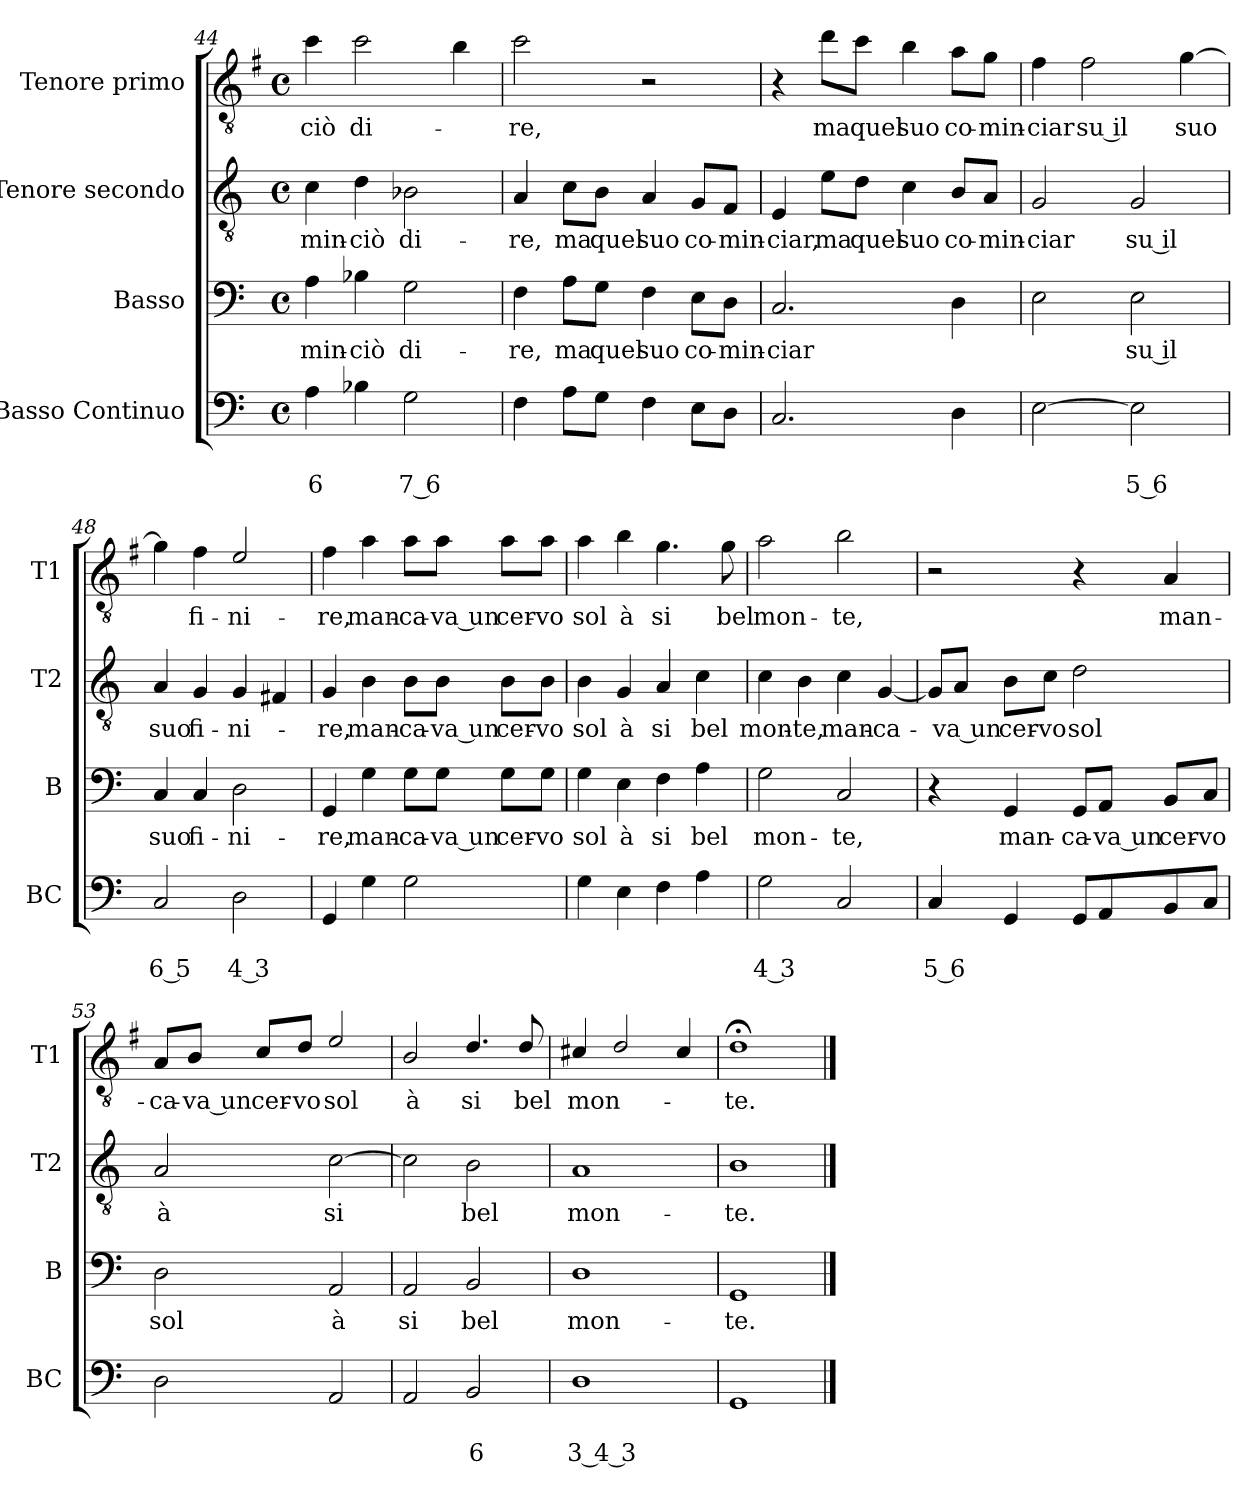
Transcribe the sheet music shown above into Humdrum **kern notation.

**kern	**text	**text	**kern	**text	**kern	**text	**kern	**text
*part4	*part4	*part4	*part3	*part3	*part2	*part2	*part1	*part1
*staff4	*staff4	*staff4	*staff3	*staff3	*staff2	*staff2	*staff1	*staff1
*I"Basso Continuo	*	*	*I"Basso	*	*I"Tenore secondo	*	*I"Tenore primo	*
*I'BC	*	*	*I'B	*	*I'T2	*	*I'T1	*
*clefF4	*	*	*clefF4	*	*clefGv2	*	*clefGv2	*
*	*	*	*	*	*	*	*ITrd4c7	*
*k[]	*	*	*k[]	*	*k[]	*	*k[]	*
*C:	*	*	*C:	*	*C:	*	*C:	*
*M4/4	*	*	*M4/4	*	*M4/4	*	*M4/4	*
*met(c)	*	*	*met(c)	*	*met(c)	*	*met(c)	*
=44	=44	=44	=44	=44	=44	=44	=44	=44
!	!	!LO:LY:b	!	!LO:LY:b	!	!LO:LY:b	!	!LO:LY:b
4A\	.	6	4A\	-min-	4c\	-min-	4f\	-ciò
!	!	!	!	!LO:LY:b	!	!LO:LY:b	!	!LO:LY:b
4B-X\	.	.	4B-X\	-ciò	4d\	-ciò	2f\	di-
!	!	!LO:LY:b	!	!LO:LY:b	!	!LO:LY:b	!	!
2G\	.	7 6	2G\	di-	2B-X\	di-	.	.
.	.	.	.	.	.	.	4e\	.
=45	=45	=45	=45	=45	=45	=45	=45	=45
!	!	!	!	!LO:LY:b	!	!LO:LY:b	!	!LO:LY:b
4F\	.	.	4F\	-re,	4A/	-re,	2f\	-re,
!	!	!	!	!LO:LY:b	!	!LO:LY:b	!	!
8A\L	.	.	8A\L	ma	8c\L	ma	.	.
!	!	!	!	!LO:LY:b	!	!LO:LY:b	!	!
8G\J	.	.	8G\J	quel	8B\J	quel	.	.
!	!	!	!	!LO:LY:b	!	!LO:LY:b	!	!
4F\	.	.	4F\	suo	4A/	suo	2r	.
!	!	!	!	!LO:LY:b	!	!LO:LY:b	!	!
8E\L	.	.	8E\L	co-	8G/L	co-	.	.
!	!	!	!	!LO:LY:b	!	!LO:LY:b	!	!
8D\J	.	.	8D\J	-min-	8F/J	-min-	.	.
=46	=46	=46	=46	=46	=46	=46	=46	=46
!	!	!	!	!LO:LY:b	!	!LO:LY:b	!	!
2.C/	.	.	2.C/	-ciar	4E/	-ciar,	4r	.
!	!	!	!	!	!	!LO:LY:b	!	!LO:LY:b
.	.	.	.	.	8e\L	ma	8g\L	ma
!	!	!	!	!	!	!LO:LY:b	!	!LO:LY:b
.	.	.	.	.	8d\J	quel	8f\J	quel
!	!	!	!	!	!	!LO:LY:b	!	!LO:LY:b
.	.	.	.	.	4c\	suo	4e\	suo
!	!	!	!	!	!	!LO:LY:b	!	!LO:LY:b
4D\	.	.	4D\	.	8B/L	co-	8d\L	co-
!	!	!	!	!	!	!LO:LY:b	!	!LO:LY:b
.	.	.	.	.	8A/J	-min-	8c\J	-min-
=47	=47	=47	=47	=47	=47	=47	=47	=47
!	!	!	!	!	!	!LO:LY:b	!	!LO:LY:b
[2E\	.	.	2E\	.	2G/	-ciar	4B\	-ciar
!	!	!	!	!	!	!	!	!LO:LY:b
.	.	.	.	.	.	.	2B\	su il
!	!	!LO:LY:b	!	!LO:LY:b	!	!LO:LY:b	!	!
2E\]	.	5 6	2E\	su il	2G/	su il	.	.
!	!	!	!	!	!	!	!	!LO:LY:b
.	.	.	.	.	.	.	[4c\	suo
!!LO:PB:g=z
=48	=48	=48	=48	=48	=48	=48	=48	=48
!	!	!LO:LY:b	!	!LO:LY:b	!	!LO:LY:b	!	!
2C/	.	6 5	4C/	suo	4A/	suo	4c\]	.
!	!	!	!	!LO:LY:b	!	!LO:LY:b	!	!LO:LY:b
.	.	.	4C/	fi-	4G/	fi-	4B\	fi-
!	!	!LO:LY:b	!	!LO:LY:b	!	!LO:LY:b	!	!LO:LY:b
2D\	.	4 3	2D\	-ni-	4G/	-ni-	2A/	-ni-
.	.	.	.	.	4F#X/	.	.	.
=49	=49	=49	=49	=49	=49	=49	=49	=49
!	!	!	!	!LO:LY:b	!	!LO:LY:b	!	!LO:LY:b
4GG/	.	.	4GG/	-re,	4G/	-re,	4B\	-re,
!	!	!	!	!LO:LY:b	!	!LO:LY:b	!	!LO:LY:b
4G\	.	.	4G\	man-	4B\	man-	4d\	man-
!	!	!	!	!LO:LY:b	!	!LO:LY:b	!	!LO:LY:b
2G\	.	.	8G\L	-ca-	8B\L	-ca-	8d\L	-ca-
!	!	!	!	!LO:LY:b	!	!LO:LY:b	!	!LO:LY:b
.	.	.	8G\J	-va un	8B\J	-va un	8d\J	-va un
!	!	!	!	!LO:LY:b	!	!LO:LY:b	!	!LO:LY:b
.	.	.	8G\L	cer-	8B\L	cer-	8d\L	cer-
!	!	!	!	!LO:LY:b	!	!LO:LY:b	!	!LO:LY:b
.	.	.	8G\J	-vo	8B\J	-vo	8d\J	-vo
=50	=50	=50	=50	=50	=50	=50	=50	=50
!	!	!	!	!LO:LY:b	!	!LO:LY:b	!	!LO:LY:b
4G\	.	.	4G\	sol	4B\	sol	4d\	sol
!	!	!	!	!LO:LY:b	!	!LO:LY:b	!	!LO:LY:b
4E\	.	.	4E\	à	4G/	à	4e\	à
!	!	!	!	!LO:LY:b	!	!LO:LY:b	!	!LO:LY:b
4F\	.	.	4F\	si	4A/	si	4.c\	si
!	!	!	!	!LO:LY:b	!	!LO:LY:b	!	!
4A\	.	.	4A\	bel	4c\	bel	.	.
!	!	!	!	!	!	!	!	!LO:LY:b
.	.	.	.	.	.	.	8c\	bel
=51	=51	=51	=51	=51	=51	=51	=51	=51
!	!	!LO:LY:b	!	!LO:LY:b	!	!LO:LY:b	!	!LO:LY:b
2G\	.	4 3	2G\	mon-	4c\	mon-	2d\	mon-
!	!	!	!	!	!	!LO:LY:b	!	!
.	.	.	.	.	4B\	-te,	.	.
!	!	!	!	!LO:LY:b	!	!LO:LY:b	!	!LO:LY:b
2C/	.	.	2C/	-te,	4c\	man-	2e\	-te,
!	!	!	!	!	!	!LO:LY:b	!	!
.	.	.	.	.	[4G/	-ca-	.	.
!!LO:LB:g=z
=52	=52	=52	=52	=52	=52	=52	=52	=52
!	!	!LO:LY:b	!	!	!	!	!	!
4C/	.	5 6	4r	.	8G/L]	.	2r	.
!	!	!	!	!	!	!LO:LY:b	!	!
.	.	.	.	.	8A/J	-va un	.	.
!	!	!	!	!LO:LY:b	!	!LO:LY:b	!	!
4GG/	.	.	4GG/	man-	8B\L	cer-	.	.
!	!	!	!	!	!	!LO:LY:b	!	!
.	.	.	.	.	8c\J	-vo	.	.
!	!	!	!	!LO:LY:b	!	!LO:LY:b	!	!
8GG/L	.	.	8GG/L	-ca-	2d\	sol	4r	.
!	!	!	!	!LO:LY:b	!	!	!	!
8AA/	.	.	8AA/J	-va un	.	.	.	.
!	!	!	!	!LO:LY:b	!	!	!	!LO:LY:b
8BB/	.	.	8BB/L	cer-	.	.	4D/	man-
!	!	!	!	!LO:LY:b	!	!	!	!
8C/J	.	.	8C/J	-vo	.	.	.	.
=53	=53	=53	=53	=53	=53	=53	=53	=53
!	!	!	!	!LO:LY:b	!	!LO:LY:b	!	!LO:LY:b
2D\	.	.	2D\	sol	2A/	à	8D/L	-ca-
!	!	!	!	!	!	!	!	!LO:LY:b
.	.	.	.	.	.	.	8E/J	-va un
!	!	!	!	!	!	!	!	!LO:LY:b
.	.	.	.	.	.	.	8F/L	cer-
!	!	!	!	!	!	!	!	!LO:LY:b
.	.	.	.	.	.	.	8G/J	-vo
!	!	!	!	!LO:LY:b	!	!LO:LY:b	!	!LO:LY:b
2AA/	.	.	2AA/	à	[2c\	si	2A/	sol
=54	=54	=54	=54	=54	=54	=54	=54	=54
!	!	!	!	!LO:LY:b	!	!	!	!LO:LY:b
2AA/	.	.	2AA/	si	2c\]	.	2E/	à
!	!	!LO:LY:b	!	!LO:LY:b	!	!LO:LY:b	!	!LO:LY:b
2BB/	.	6	2BB/	bel	2B\	bel	4.G/	si
!	!	!	!	!	!	!	!	!LO:LY:b
.	.	.	.	.	.	.	8G/	bel
=55	=55	=55	=55	=55	=55	=55	=55	=55
!	!	!LO:LY:b	!	!LO:LY:b	!	!LO:LY:b	!	!LO:LY:b
1D	.	3 4 3	1D	mon-	1A	mon-	4F#X/	mon-
.	.	.	.	.	.	.	2G/	.
.	.	.	.	.	.	.	4F#/	.
=56	=56	=56	=56	=56	=56	=56	=56	=56
!	!	!	!	!LO:LY:b	!	!LO:LY:b	!	!LO:LY:b
1GG	.	.	1GG	-te.	1B	-te.	1G;<	-te.
==	==	==	==	==	==	==	==	==
*-	*-	*-	*-	*-	*-	*-	*-	*-
